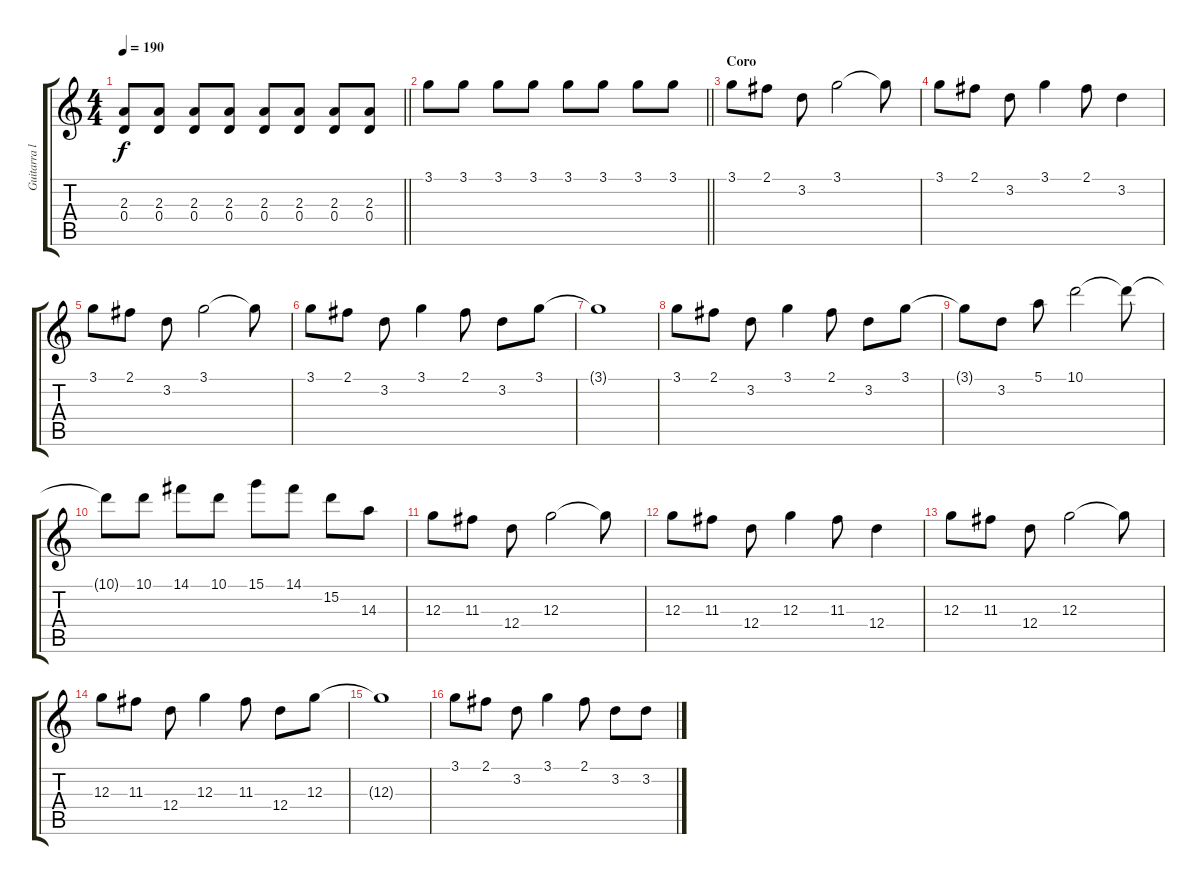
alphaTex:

\track ("Guitarra l" "Guitarra l") {instrument distortionguitar}
\staff {score tabs}
\tuning (E4 B3 G3 D3 A2 E2) {hide}
\ts (4 4)
\tempo 190
\clef g2
\barLineRight lightlight
\ks c
(2.3 0.4).8{dy f} (2.3 0.4).8 (2.3 0.4).8 (2.3 0.4).8 (2.3 0.4).8 (2.3 0.4).8 (2.3 0.4).8 (2.3 0.4).8 |
\barLineRight lightlight
3.1.8 3.1.8 3.1.8 3.1.8 3.1.8 3.1.8 3.1.8 3.1.8 |
\section ("" "Coro")
3.1.8 2.1.8 3.2.8 3.1.2 3.1{t}.8 |
3.1.8 2.1.8 3.2.8 3.1.4 2.1.8 3.2.4 |
3.1.8 2.1.8 3.2.8 3.1.2 3.1{t}.8 |
3.1.8 2.1.8 3.2.8 3.1.4 2.1.8 3.2.8 3.1.8 |
3.1{t}.1 |
3.1.8 2.1.8 3.2.8 3.1.4 2.1.8 3.2.8 3.1.8 |
3.1{t}.8 3.2.8 5.1.8 10.1.2 10.1{t}.8 |
10.1{t}.8 10.1.8 14.1.8 10.1.8 15.1.8 14.1.8 15.2.8 14.3.8 |
12.3.8 11.3.8 12.4.8 12.3.2 12.3{t}.8 |
12.3.8 11.3.8 12.4.8 12.3.4 11.3.8 12.4.4 |
12.3.8 11.3.8 12.4.8 12.3.2 12.3{t}.8 |
12.3.8 11.3.8 12.4.8 12.3.4 11.3.8 12.4.8 12.3.8 |
12.3{t}.1 |
3.1.8 2.1.8 3.2.8 3.1.4 2.1.8 3.2.8 3.2.8
